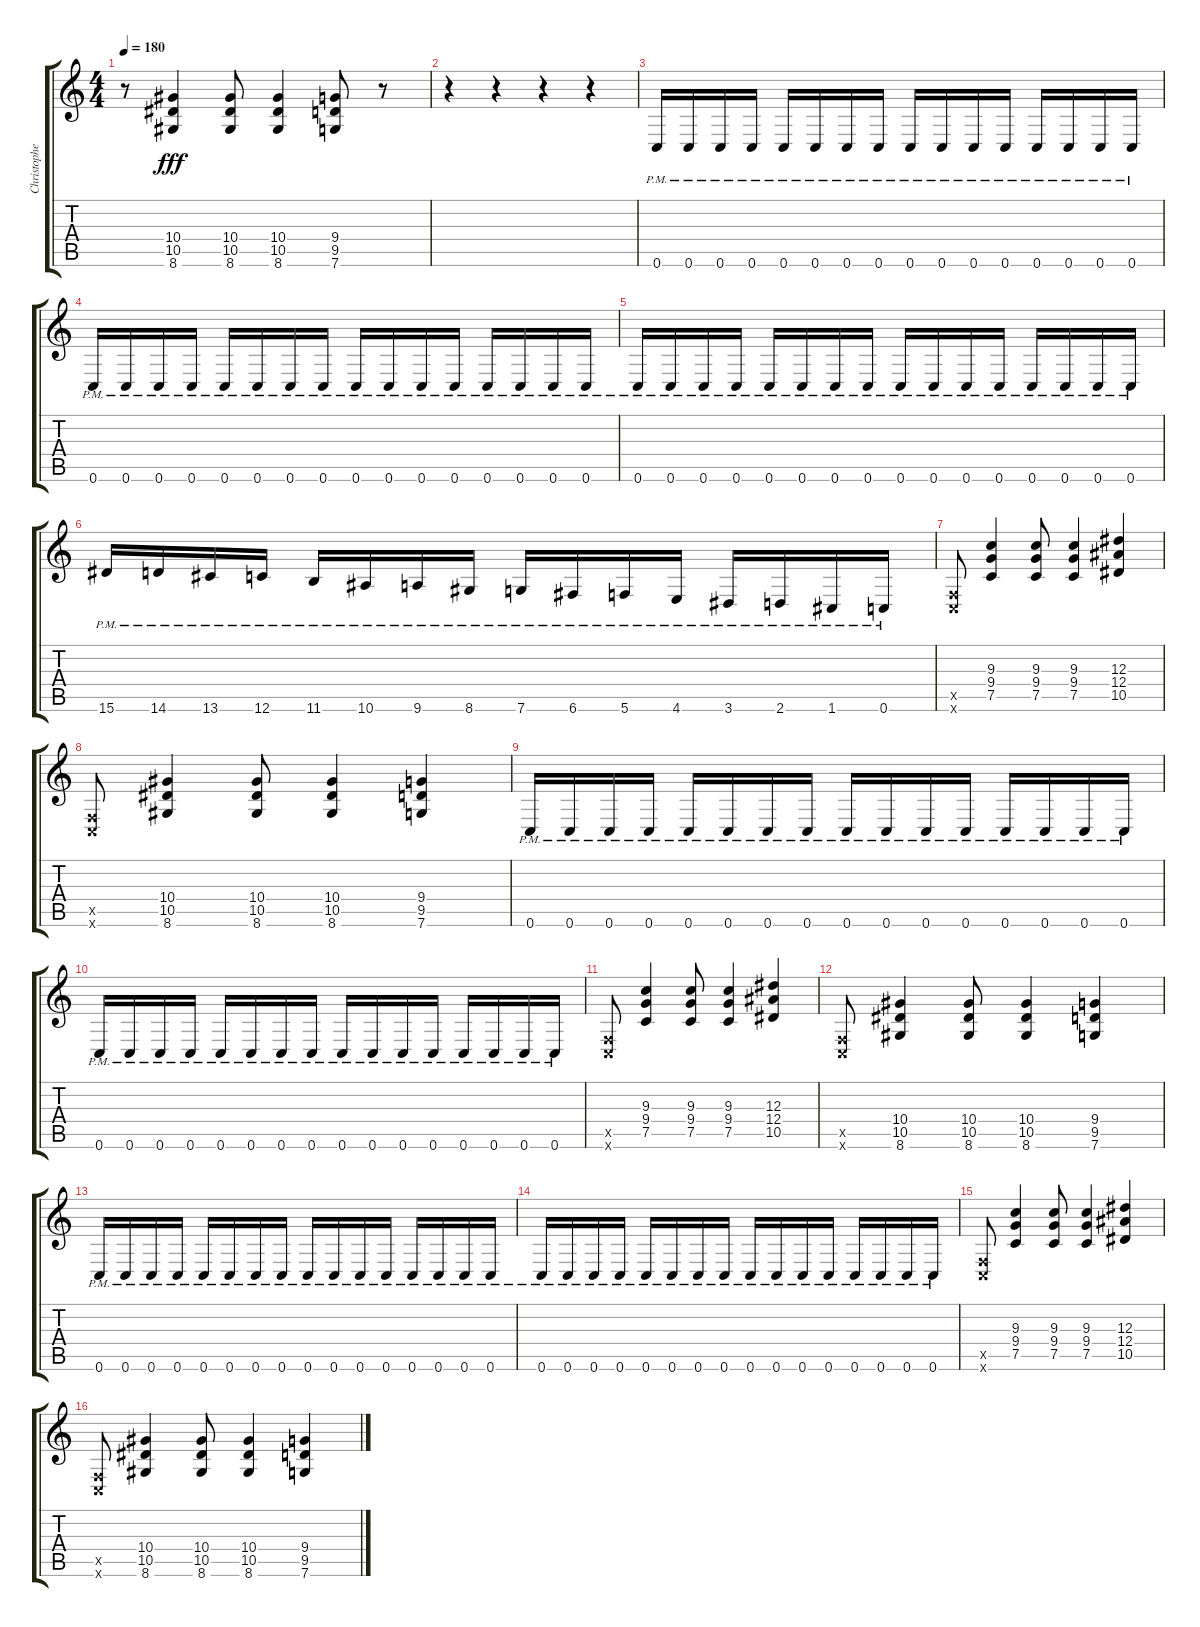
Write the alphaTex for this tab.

\track ("Christopher Amott" "Christophe") {instrument overdrivenguitar}
\staff {score tabs}
\tuning (C4 G3 Eb3 Bb2 F2 C2) {hide}
\ts (4 4)
\tempo 180
\clef g2
\ks c
r.8{dy fff} (10.4 10.5 8.6).4 (10.4 10.5 8.6).8 (10.4 10.5 8.6).4 (9.4 9.5 7.6).8 r.8 |
r.4 r.4 r.4 r.4 |
0.6{pm}.16 0.6{pm}.16 0.6{pm}.16 0.6{pm}.16 0.6{pm}.16 0.6{pm}.16 0.6{pm}.16 0.6{pm}.16 0.6{pm}.16 0.6{pm}.16 0.6{pm}.16 0.6{pm}.16 0.6{pm}.16 0.6{pm}.16 0.6{pm}.16 0.6{pm}.16 |
0.6{pm}.16 0.6{pm}.16 0.6{pm}.16 0.6{pm}.16 0.6{pm}.16 0.6{pm}.16 0.6{pm}.16 0.6{pm}.16 0.6{pm}.16 0.6{pm}.16 0.6{pm}.16 0.6{pm}.16 0.6{pm}.16 0.6{pm}.16 0.6{pm}.16 0.6{pm}.16 |
0.6{pm}.16 0.6{pm}.16 0.6{pm}.16 0.6{pm}.16 0.6{pm}.16 0.6{pm}.16 0.6{pm}.16 0.6{pm}.16 0.6{pm}.16 0.6{pm}.16 0.6{pm}.16 0.6{pm}.16 0.6{pm}.16 0.6{pm}.16 0.6{pm}.16 0.6{pm}.16 |
15.6{pm}.16 14.6{pm}.16 13.6{pm}.16 12.6{pm}.16 11.6{pm}.16 10.6{pm}.16 9.6{pm}.16 8.6{pm}.16 7.6{pm}.16 6.6{pm}.16 5.6{pm}.16 4.6{pm}.16 3.6{pm}.16 2.6{pm}.16 1.6{pm}.16 0.6{pm}.16 |
(0.5{x} 0.6{x}).8 (9.3 9.4 7.5).4 (9.3 9.4 7.5).8 (9.3 9.4 7.5).4 (12.3 12.4 10.5).4 |
(0.5{x} 0.6{x}).8 (10.4 10.5 8.6).4 (10.4 10.5 8.6).8 (10.4 10.5 8.6).4 (9.4 9.5 7.6).4 |
0.6{pm}.16 0.6{pm}.16 0.6{pm}.16 0.6{pm}.16 0.6{pm}.16 0.6{pm}.16 0.6{pm}.16 0.6{pm}.16 0.6{pm}.16 0.6{pm}.16 0.6{pm}.16 0.6{pm}.16 0.6{pm}.16 0.6{pm}.16 0.6{pm}.16 0.6{pm}.16 |
0.6{pm}.16 0.6{pm}.16 0.6{pm}.16 0.6{pm}.16 0.6{pm}.16 0.6{pm}.16 0.6{pm}.16 0.6{pm}.16 0.6{pm}.16 0.6{pm}.16 0.6{pm}.16 0.6{pm}.16 0.6{pm}.16 0.6{pm}.16 0.6{pm}.16 0.6{pm}.16 |
(0.5{x} 0.6{x}).8 (9.3 9.4 7.5).4 (9.3 9.4 7.5).8 (9.3 9.4 7.5).4 (12.3 12.4 10.5).4 |
(0.5{x} 0.6{x}).8 (10.4 10.5 8.6).4 (10.4 10.5 8.6).8 (10.4 10.5 8.6).4 (9.4 9.5 7.6).4 |
0.6{pm}.16 0.6{pm}.16 0.6{pm}.16 0.6{pm}.16 0.6{pm}.16 0.6{pm}.16 0.6{pm}.16 0.6{pm}.16 0.6{pm}.16 0.6{pm}.16 0.6{pm}.16 0.6{pm}.16 0.6{pm}.16 0.6{pm}.16 0.6{pm}.16 0.6{pm}.16 |
0.6{pm}.16 0.6{pm}.16 0.6{pm}.16 0.6{pm}.16 0.6{pm}.16 0.6{pm}.16 0.6{pm}.16 0.6{pm}.16 0.6{pm}.16 0.6{pm}.16 0.6{pm}.16 0.6{pm}.16 0.6{pm}.16 0.6{pm}.16 0.6{pm}.16 0.6{pm}.16 |
(0.5{x} 0.6{x}).8 (9.3 9.4 7.5).4 (9.3 9.4 7.5).8 (9.3 9.4 7.5).4 (12.3 12.4 10.5).4 |
(0.5{x} 0.6{x}).8 (10.4 10.5 8.6).4 (10.4 10.5 8.6).8 (10.4 10.5 8.6).4 (9.4 9.5 7.6).4
